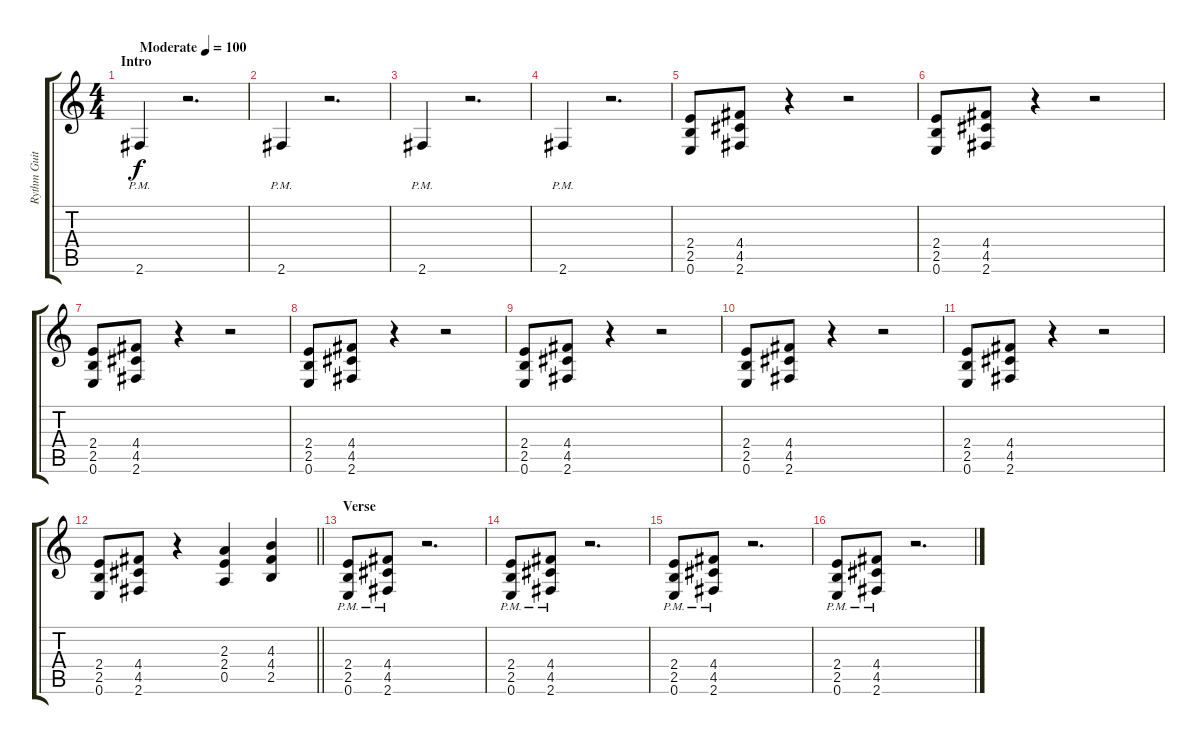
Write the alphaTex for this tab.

\track ("Rythm Guitar (Slash)" "Rythm Guit") {instrument distortionguitar}
\staff {score tabs}
\tuning (E4 B3 G3 D3 A2 E2) {hide}
\ts (4 4)
\section ("" "Intro")
\tempo (100 "Moderate")
\clef g2
\ks c
2.6{pm}.4{dy f instrument distortionguitar} r.2{d} |
2.6{pm}.4 r.2{d} |
2.6{pm}.4 r.2{d} |
2.6{pm}.4 r.2{d} |
(2.4 2.5 0.6).8 (4.4 4.5 2.6).8 r.4 r.2 |
(2.4 2.5 0.6).8 (4.4 4.5 2.6).8 r.4 r.2 |
(2.4 2.5 0.6).8 (4.4 4.5 2.6).8 r.4 r.2 |
(2.4 2.5 0.6).8 (4.4 4.5 2.6).8 r.4 r.2 |
(2.4 2.5 0.6).8 (4.4 4.5 2.6).8 r.4 r.2 |
(2.4 2.5 0.6).8 (4.4 4.5 2.6).8 r.4 r.2 |
(2.4 2.5 0.6).8 (4.4 4.5 2.6).8 r.4 r.2 |
\barLineRight lightlight
(2.4 2.5 0.6).8 (4.4 4.5 2.6).8 r.4 (2.3 2.4 0.5).4 (4.3 4.4 2.5).4 |
\section ("" "Verse")
(2.4{pm} 2.5{pm} 0.6{pm}).8 (4.4{pm} 4.5{pm} 2.6{pm}).8 r.2{d} |
(2.4{pm} 2.5{pm} 0.6{pm}).8 (4.4{pm} 4.5{pm} 2.6{pm}).8 r.2{d} |
(2.4{pm} 2.5{pm} 0.6{pm}).8 (4.4{pm} 4.5{pm} 2.6{pm}).8 r.2{d} |
(2.4{pm} 2.5{pm} 0.6{pm}).8 (4.4{pm} 4.5{pm} 2.6{pm}).8 r.2{d}
